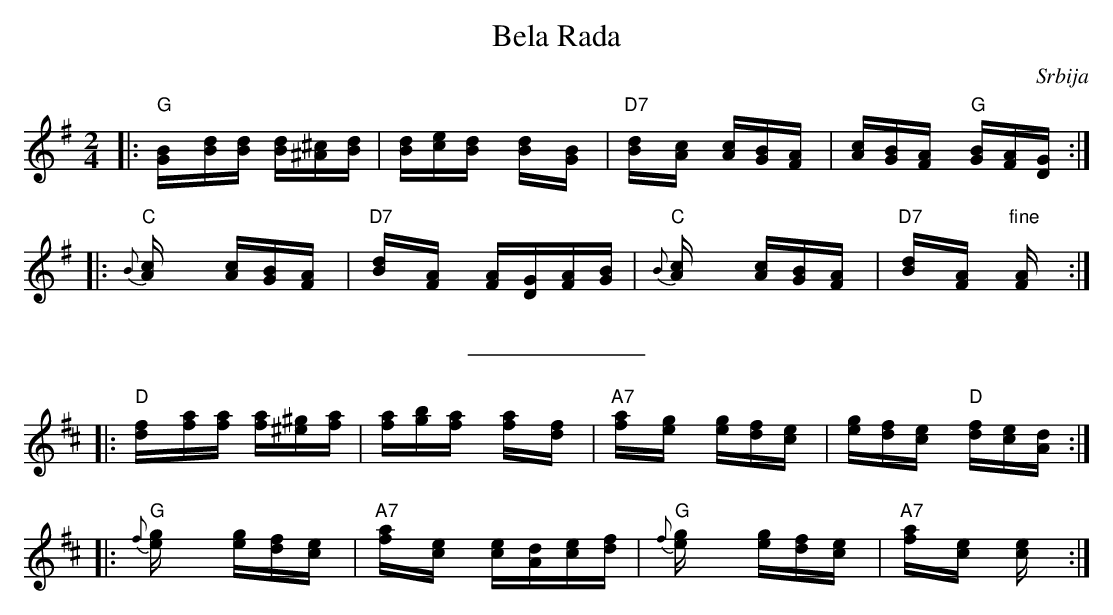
X:1
T: Bela Rada
O: Srbija
M: 2/4
L: 1/16
K: G
|: "G"[B2G][dB][dB] [dB][^c^A][dB] | [dB][ec][d2B] [d2B][B2G] \
| "D7"[d2B][c2A] [cA][BG][A2F] | [cA][BG][A2F] "G"[BG][AF][G2D] :|
|: "C"{B}[c4A] [cA][BG][A2F] | "D7"[d2B][A2F] [AF][GD][AF][BG] \
|  "C"{B}[c4A] [cA][BG][A2F] | "D7"[d2B][A2F] "fine"[A4F] :|
%%sep
K: D
|: "D"[f2d][af][af] [af][^g^e][af] | [af][bg][a2f] [a2f][f2d] \
| "A7"[a2f][g2e] [ge][fd][e2c] | [ge][fd][e2c] "D"[fd][ec][d2A] :|
|: "G"{f}[g4e] [ge][fd][e2c] | "A7"[a2f][e2c] [ec][dA][ec][fd] \
|  "G"{f}[g4e] [ge][fd][e2c] | "A7"[a2f][e2c] [e4c] :|
